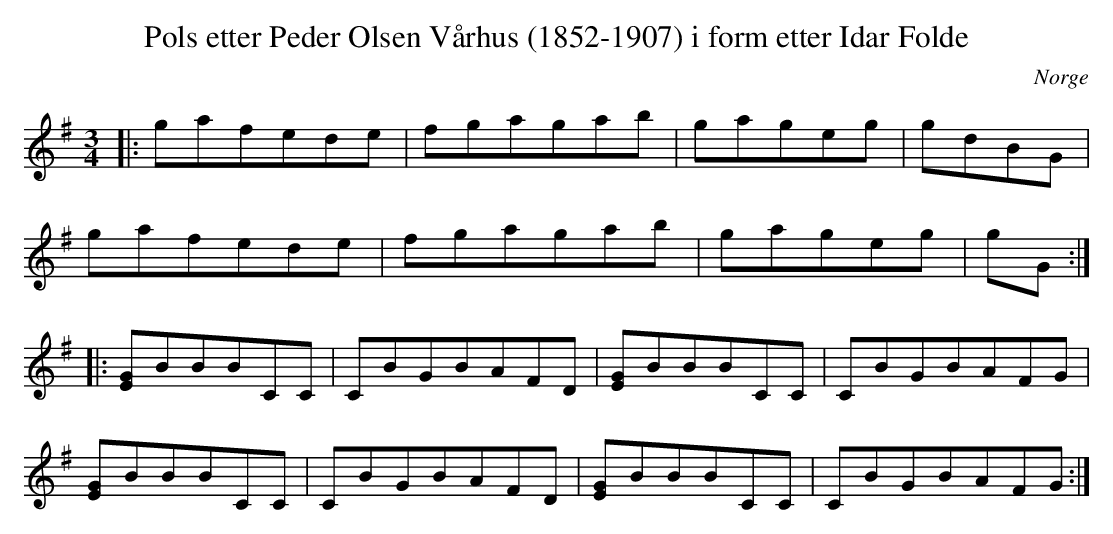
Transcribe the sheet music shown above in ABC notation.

X:1
T:Pols etter Peder Olsen Vårhus (1852-1907) i form etter Idar Folde
O:Norge
M:3/4
L:1/8
K:G
|: gafede | fgagab | gageg | gdBG |
   gafede | fgagab | gageg | gG :|
|: [GE]BBBCC | CBGBAFD | [GE]BBBCC | CBGBAFG  |
   [GE]BBBCC | CBGBAFD | [GE]BBBCC | CBGBAFG :|
